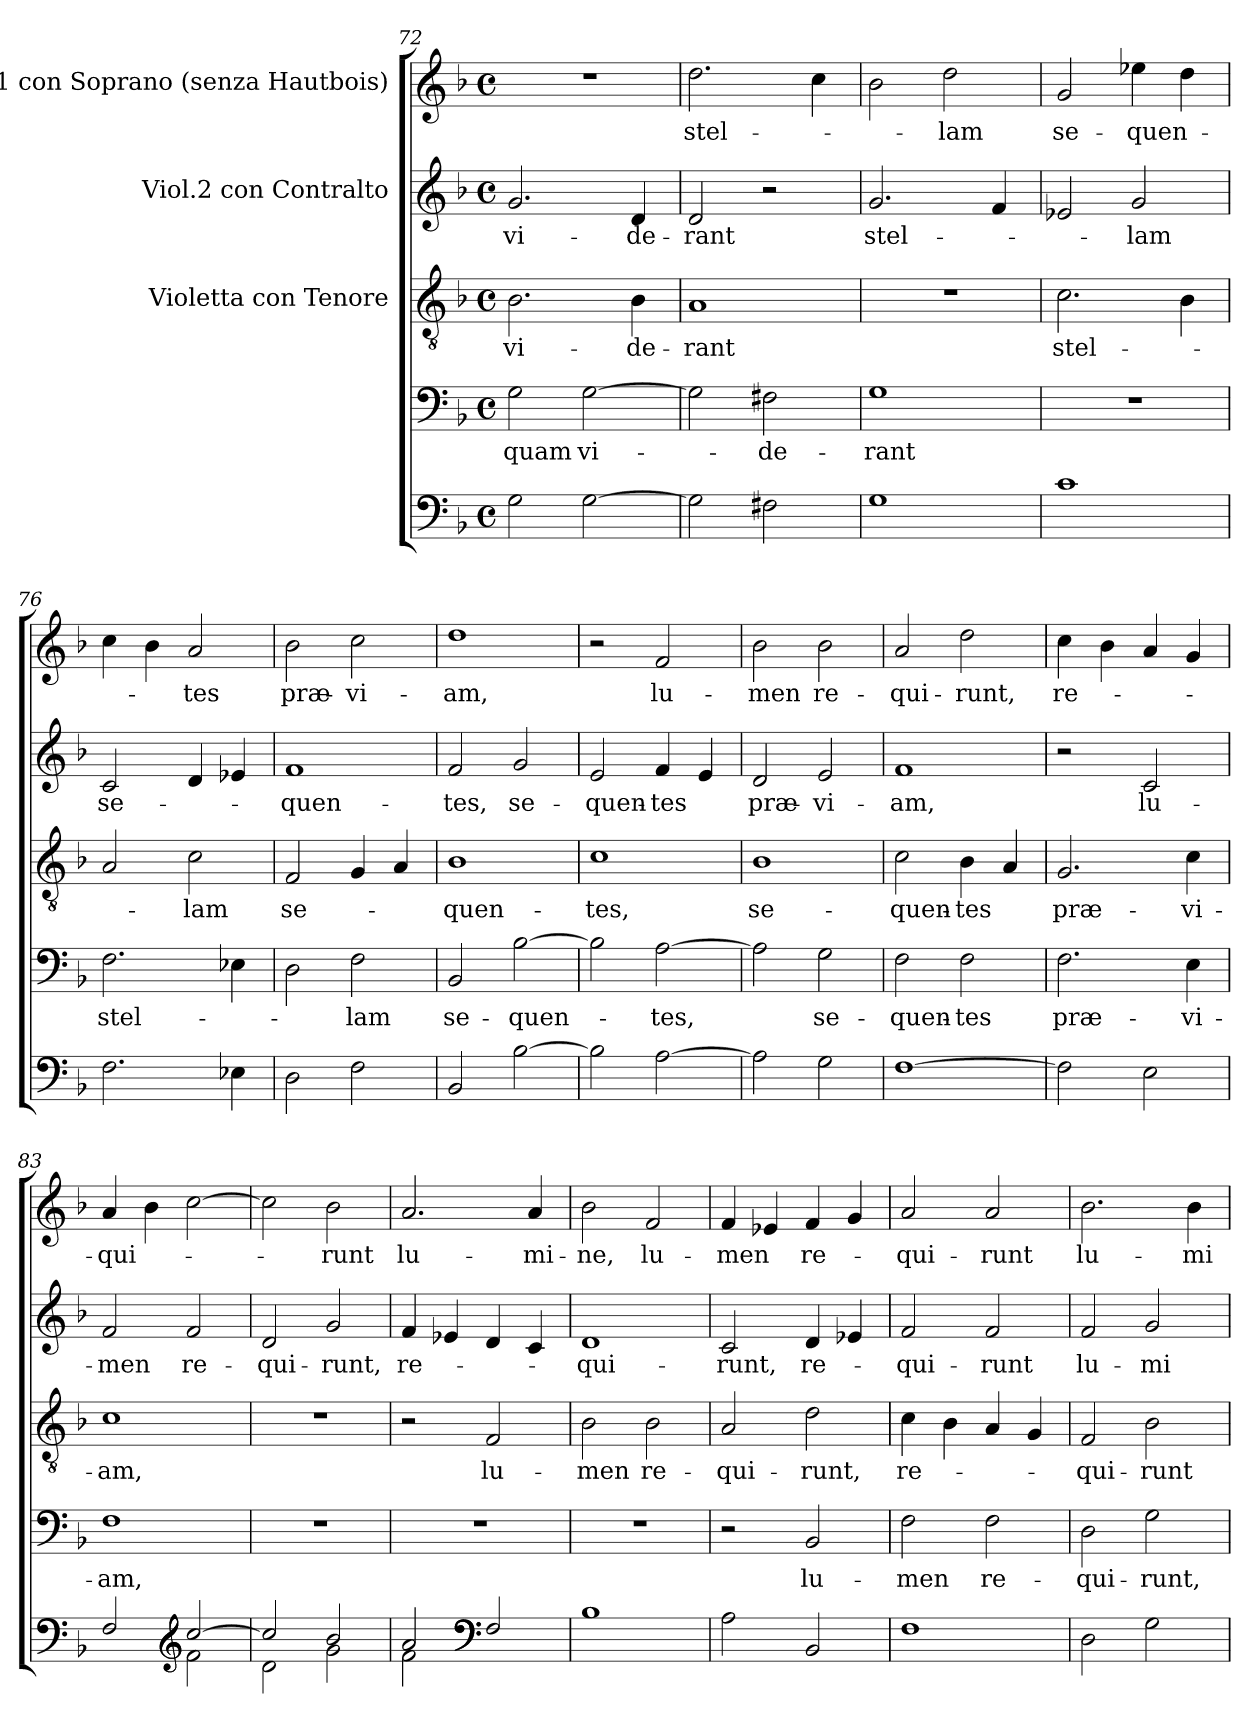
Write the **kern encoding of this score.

**kern	**kern	**text	**kern	**text	**kern	**text	**kern	**text
*part5	*part4	*part4	*part3	*part3	*part2	*part2	*part1	*part1
*staff5	*staff4	*staff4	*staff3	*staff3	*staff2	*staff2	*staff1	*staff1
*	*	*	*I"Violetta con Tenore	*	*I"Viol.2 con Contralto	*	*I"Viol.1 con Soprano (senza Hautbois)	*
*clefF4	*clefF4	*	*clefGv2	*	*clefG2	*	*clefG2	*
*k[b-]	*k[b-]	*	*k[b-]	*	*k[b-]	*	*k[b-]	*
*F:	*F:	*	*F:	*	*F:	*	*F:	*
*M4/4	*M4/4	*	*M4/4	*	*M4/4	*	*M4/4	*
*met(c)	*met(c)	*	*met(c)	*	*met(c)	*	*met(c)	*
=72	=72	=72	=72	=72	=72	=72	=72	=72
!	!	!LO:LY:b	!	!LO:LY:b	!	!LO:LY:b	!	!
2G\	2G\	quam	2.B-\	vi-	2.g/	vi-	1r	.
!	!	!LO:LY:b	!	!	!	!	!	!
[2G\	[2G\	vi-	.	.	.	.	.	.
!	!	!	!	!LO:LY:b	!	!LO:LY:b	!	!
.	.	.	4B-\	-de-	4d/	-de-	.	.
=73	=73	=73	=73	=73	=73	=73	=73	=73
!	!	!	!	!LO:LY:b	!	!LO:LY:b	!	!LO:LY:b
2G\]	2G\]	.	1A	-rant	2d/	-rant	2.dd\	stel-
!	!	!LO:LY:b	!	!	!	!	!	!
2F#X\	2F#X\	-de-	.	.	2r	.	.	.
.	.	.	.	.	.	.	4cc\	.
=74	=74	=74	=74	=74	=74	=74	=74	=74
!	!	!LO:LY:b	!	!	!	!LO:LY:b	!	!
1G	1G	-rant	1r	.	2.g/	stel-	2b-\	.
!	!	!	!	!	!	!	!	!LO:LY:b
.	.	.	.	.	.	.	2dd\	-lam
.	.	.	.	.	4f/	.	.	.
=75	=75	=75	=75	=75	=75	=75	=75	=75
!	!	!	!	!LO:LY:b	!	!	!	!LO:LY:b
1c	1r	.	2.c\	stel-	2e-X/	.	2g/	se-
!	!	!	!	!	!	!LO:LY:b	!	!LO:LY:b
.	.	.	.	.	2g/	-lam	4ee-X\	-quen-
.	.	.	4B-\	.	.	.	4dd\	.
=76	=76	=76	=76	=76	=76	=76	=76	=76
!	!	!LO:LY:b	!	!	!	!LO:LY:b	!	!
2.F\	2.F\	stel-	2A/	.	2c/	se-	4cc\	.
.	.	.	.	.	.	.	4b-\	.
!	!	!	!	!LO:LY:b	!	!	!	!LO:LY:b
.	.	.	2c\	-lam	4d/	.	2a/	-tes
4E-X\	4E-X\	.	.	.	4e-X/	.	.	.
=77	=77	=77	=77	=77	=77	=77	=77	=77
!	!	!	!	!LO:LY:b	!	!LO:LY:b	!	!LO:LY:b
2D\	2D\	.	2F/	se-	1f	-quen-	2b-\	præ-
!	!	!LO:LY:b	!	!	!	!	!	!LO:LY:b
2F\	2F\	-lam	4G/	.	.	.	2cc\	-vi-
.	.	.	4A/	.	.	.	.	.
=78	=78	=78	=78	=78	=78	=78	=78	=78
!	!	!LO:LY:b	!	!LO:LY:b	!	!LO:LY:b	!	!LO:LY:b
2BB-/	2BB-/	se-	1B-	-quen-	2f/	-tes,	1dd	-am,
!	!	!LO:LY:b	!	!	!	!LO:LY:b	!	!
[2B-\	[2B-\	-quen-	.	.	2g/	se-	.	.
!!LO:LB:g=z
=79	=79	=79	=79	=79	=79	=79	=79	=79
!	!	!	!	!LO:LY:b	!	!LO:LY:b	!	!
2B-\]	2B-\]	.	1c	-tes,	2e/	-quen-	2r	.
!	!	!LO:LY:b	!	!	!	!LO:LY:b	!	!LO:LY:b
[2A\	[2A\	-tes,	.	.	4f/	-tes	2f/	lu-
.	.	.	.	.	4e/	.	.	.
=80	=80	=80	=80	=80	=80	=80	=80	=80
!	!	!	!	!LO:LY:b	!	!LO:LY:b	!	!LO:LY:b
2A\]	2A\]	.	1B-	se-	2d/	præ-	2b-\	-men
!	!	!LO:LY:b	!	!	!	!LO:LY:b	!	!LO:LY:b
2G\	2G\	se-	.	.	2e/	-vi-	2b-\	re-
=81	=81	=81	=81	=81	=81	=81	=81	=81
!	!	!LO:LY:b	!	!LO:LY:b	!	!LO:LY:b	!	!LO:LY:b
[1F	2F\	-quen-	2c\	-quen-	1f	-am,	2a/	-qui-
!	!	!LO:LY:b	!	!LO:LY:b	!	!	!	!LO:LY:b
.	2F\	-tes	4B-\	-tes	.	.	2dd\	-runt,
.	.	.	4A/	.	.	.	.	.
=82	=82	=82	=82	=82	=82	=82	=82	=82
!	!	!LO:LY:b	!	!LO:LY:b	!	!	!	!LO:LY:b
2F\]	2.F\	præ-	2.G/	præ-	2r	.	4cc\	re-
.	.	.	.	.	.	.	4b-\	.
!	!	!	!	!	!	!LO:LY:b	!	!
2E\	.	.	.	.	2c/	lu-	4a/	.
!	!	!LO:LY:b	!	!LO:LY:b	!	!	!	!
.	4E\	-vi-	4c\	-vi-	.	.	4g/	.
=83	=83	=83	=83	=83	=83	=83	=83	=83
*^	*	*	*	*	*	*	*	*
!	!	!	!LO:LY:b	!	!LO:LY:b	!	!LO:LY:b	!	!LO:LY:b
2F/	2ryy	1F	-am,	1c	-am,	2f/	-men	4a/	-qui-
.	.	.	.	.	.	.	.	4b-\	.
*clefG2	*	*	*	*	*	*	*	*	*
!	!	!	!	!	!	!	!LO:LY:b	!	!
[>2cc/	2f\	.	.	.	.	2f/	re-	[2cc\	.
=84	=84	=84	=84	=84	=84	=84	=84	=84	=84
!	!	!	!	!	!	!	!LO:LY:b	!	!
2cc/]	2d\	1r	.	1r	.	2d/	-qui-	2cc\]	.
!	!	!	!	!	!	!	!LO:LY:b	!	!LO:LY:b
2b-/	2g\	.	.	.	.	2g/	-runt,	2b-\	-runt
=85	=85	=85	=85	=85	=85	=85	=85	=85	=85
!	!	!	!	!	!	!	!LO:LY:b	!	!LO:LY:b
2a/	2f\	1r	.	2r	.	4f/	re-	2.a/	lu-
.	.	.	.	.	.	4e-X/	.	.	.
*clefF4	*	*	*	*	*	*	*	*	*
!	!	!	!	!	!LO:LY:b	!	!	!	!
2F/	2ryy	.	.	2F/	lu-	4d/	.	.	.
!	!	!	!	!	!	!	!	!	!LO:LY:b
.	.	.	.	.	.	4c/	.	4a/	-mi-
*v	*v	*	*	*	*	*	*	*	*
=86	=86	=86	=86	=86	=86	=86	=86	=86
!	!	!	!	!LO:LY:b	!	!LO:LY:b	!	!LO:LY:b
1B-	1r	.	2B-\	-men	1d	-qui-	2b-\	-ne,
!	!	!	!	!LO:LY:b	!	!	!	!LO:LY:b
.	.	.	2B-\	re-	.	.	2f/	lu-
!!LO:PB:g=z
=87	=87	=87	=87	=87	=87	=87	=87	=87
!	!	!	!	!LO:LY:b	!	!LO:LY:b	!	!LO:LY:b
2A\	2r	.	2A/	-qui-	2c/	-runt,	4f/	-men
.	.	.	.	.	.	.	4e-X/	.
!	!	!LO:LY:b	!	!LO:LY:b	!	!LO:LY:b	!	!LO:LY:b
2BB-/	2BB-/	lu-	2d\	-runt,	4d/	re-	4f/	re-
.	.	.	.	.	4e-X/	.	4g/	.
=88	=88	=88	=88	=88	=88	=88	=88	=88
!	!	!LO:LY:b	!	!LO:LY:b	!	!LO:LY:b	!	!LO:LY:b
1F	2F\	-men	4c\	re-	2f/	-qui-	2a/	-qui-
.	.	.	4B-\	.	.	.	.	.
!	!	!LO:LY:b	!	!	!	!LO:LY:b	!	!LO:LY:b
.	2F\	re-	4A/	.	2f/	-runt	2a/	-runt
.	.	.	4G/	.	.	.	.	.
=89	=89	=89	=89	=89	=89	=89	=89	=89
!	!	!LO:LY:b	!	!LO:LY:b	!	!LO:LY:b	!	!LO:LY:b
2D\	2D\	-qui-	2F/	-qui-	2f/	lu-	2.b-\	lu-
!	!	!LO:LY:b	!	!LO:LY:b	!	!LO:LY:b	!	!
2G\	2G\	-runt,	2B-\	-runt	2g/	-mi-	.	.
!	!	!	!	!	!	!	!	!LO:LY:b
.	.	.	.	.	.	.	4b-\	-mi-
=	=	=	=	=	=	=	=	=
*-	*-	*-	*-	*-	*-	*-	*-	*-
